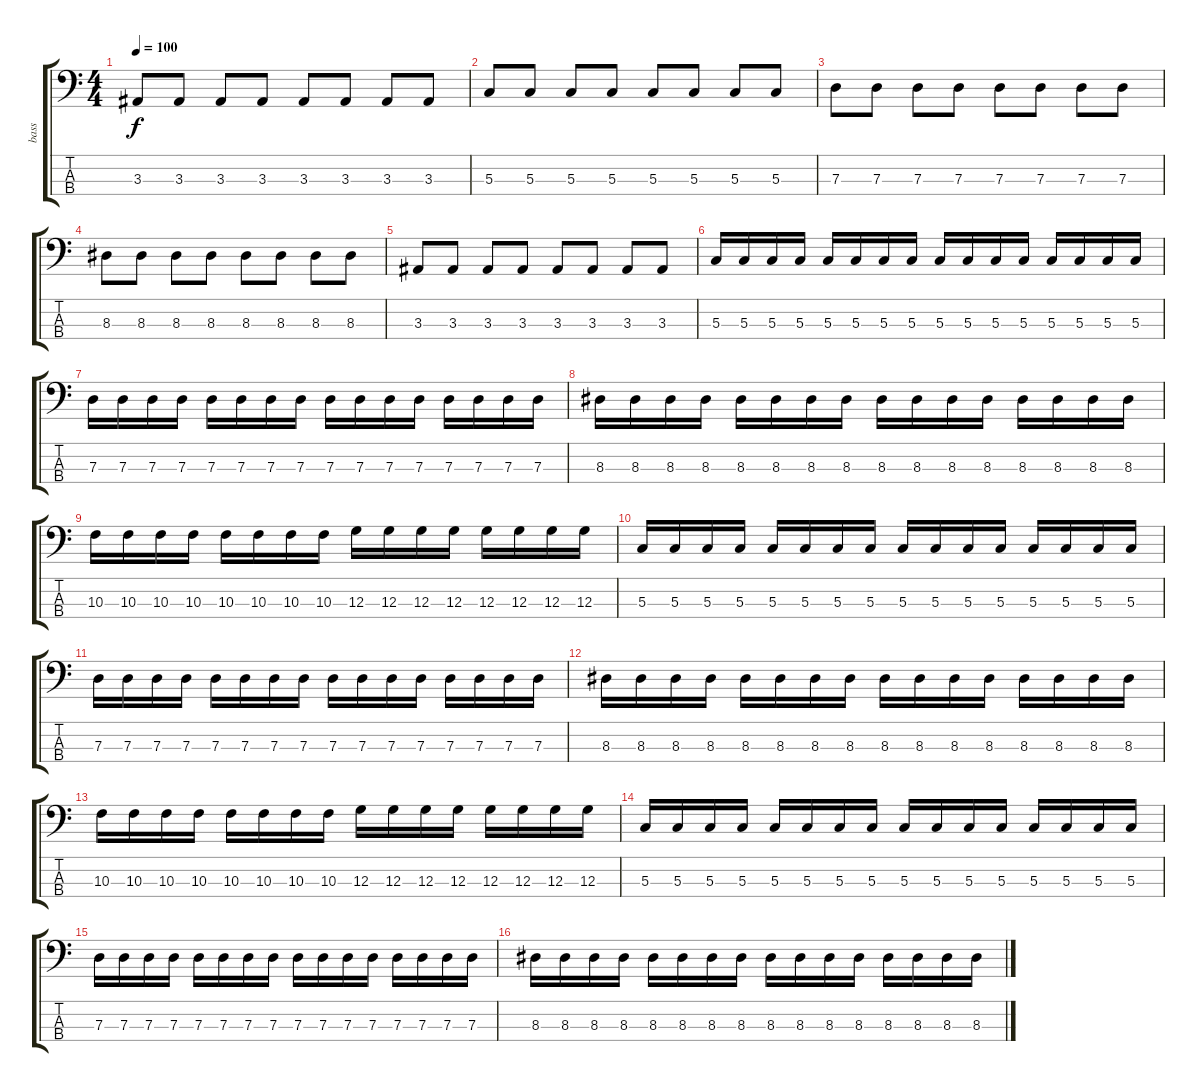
\track ("bass" "bass") {instrument electricbasspick}
\staff {score tabs}
\tuning (F2 C2 G1 C1) {hide}
\ts (4 4)
\tempo 100
\clef f4
\ks c
3.3.8{dy f} 3.3.8 3.3.8 3.3.8 3.3.8 3.3.8 3.3.8 3.3.8 |
5.3.8 5.3.8 5.3.8 5.3.8 5.3.8 5.3.8 5.3.8 5.3.8 |
7.3.8 7.3.8 7.3.8 7.3.8 7.3.8 7.3.8 7.3.8 7.3.8 |
8.3.8 8.3.8 8.3.8 8.3.8 8.3.8 8.3.8 8.3.8 8.3.8 |
3.3.8 3.3.8 3.3.8 3.3.8 3.3.8 3.3.8 3.3.8 3.3.8 |
5.3.16 5.3.16 5.3.16 5.3.16 5.3.16 5.3.16 5.3.16 5.3.16 5.3.16 5.3.16 5.3.16 5.3.16 5.3.16 5.3.16 5.3.16 5.3.16 |
7.3.16 7.3.16 7.3.16 7.3.16 7.3.16 7.3.16 7.3.16 7.3.16 7.3.16 7.3.16 7.3.16 7.3.16 7.3.16 7.3.16 7.3.16 7.3.16 |
8.3.16 8.3.16 8.3.16 8.3.16 8.3.16 8.3.16 8.3.16 8.3.16 8.3.16 8.3.16 8.3.16 8.3.16 8.3.16 8.3.16 8.3.16 8.3.16 |
10.3.16 10.3.16 10.3.16 10.3.16 10.3.16 10.3.16 10.3.16 10.3.16 12.3.16 12.3.16 12.3.16 12.3.16 12.3.16 12.3.16 12.3.16 12.3.16 |
5.3.16 5.3.16 5.3.16 5.3.16 5.3.16 5.3.16 5.3.16 5.3.16 5.3.16 5.3.16 5.3.16 5.3.16 5.3.16 5.3.16 5.3.16 5.3.16 |
7.3.16 7.3.16 7.3.16 7.3.16 7.3.16 7.3.16 7.3.16 7.3.16 7.3.16 7.3.16 7.3.16 7.3.16 7.3.16 7.3.16 7.3.16 7.3.16 |
8.3.16 8.3.16 8.3.16 8.3.16 8.3.16 8.3.16 8.3.16 8.3.16 8.3.16 8.3.16 8.3.16 8.3.16 8.3.16 8.3.16 8.3.16 8.3.16 |
10.3.16 10.3.16 10.3.16 10.3.16 10.3.16 10.3.16 10.3.16 10.3.16 12.3.16 12.3.16 12.3.16 12.3.16 12.3.16 12.3.16 12.3.16 12.3.16 |
5.3.16 5.3.16 5.3.16 5.3.16 5.3.16 5.3.16 5.3.16 5.3.16 5.3.16 5.3.16 5.3.16 5.3.16 5.3.16 5.3.16 5.3.16 5.3.16 |
7.3.16 7.3.16 7.3.16 7.3.16 7.3.16 7.3.16 7.3.16 7.3.16 7.3.16 7.3.16 7.3.16 7.3.16 7.3.16 7.3.16 7.3.16 7.3.16 |
8.3.16 8.3.16 8.3.16 8.3.16 8.3.16 8.3.16 8.3.16 8.3.16 8.3.16 8.3.16 8.3.16 8.3.16 8.3.16 8.3.16 8.3.16 8.3.16
